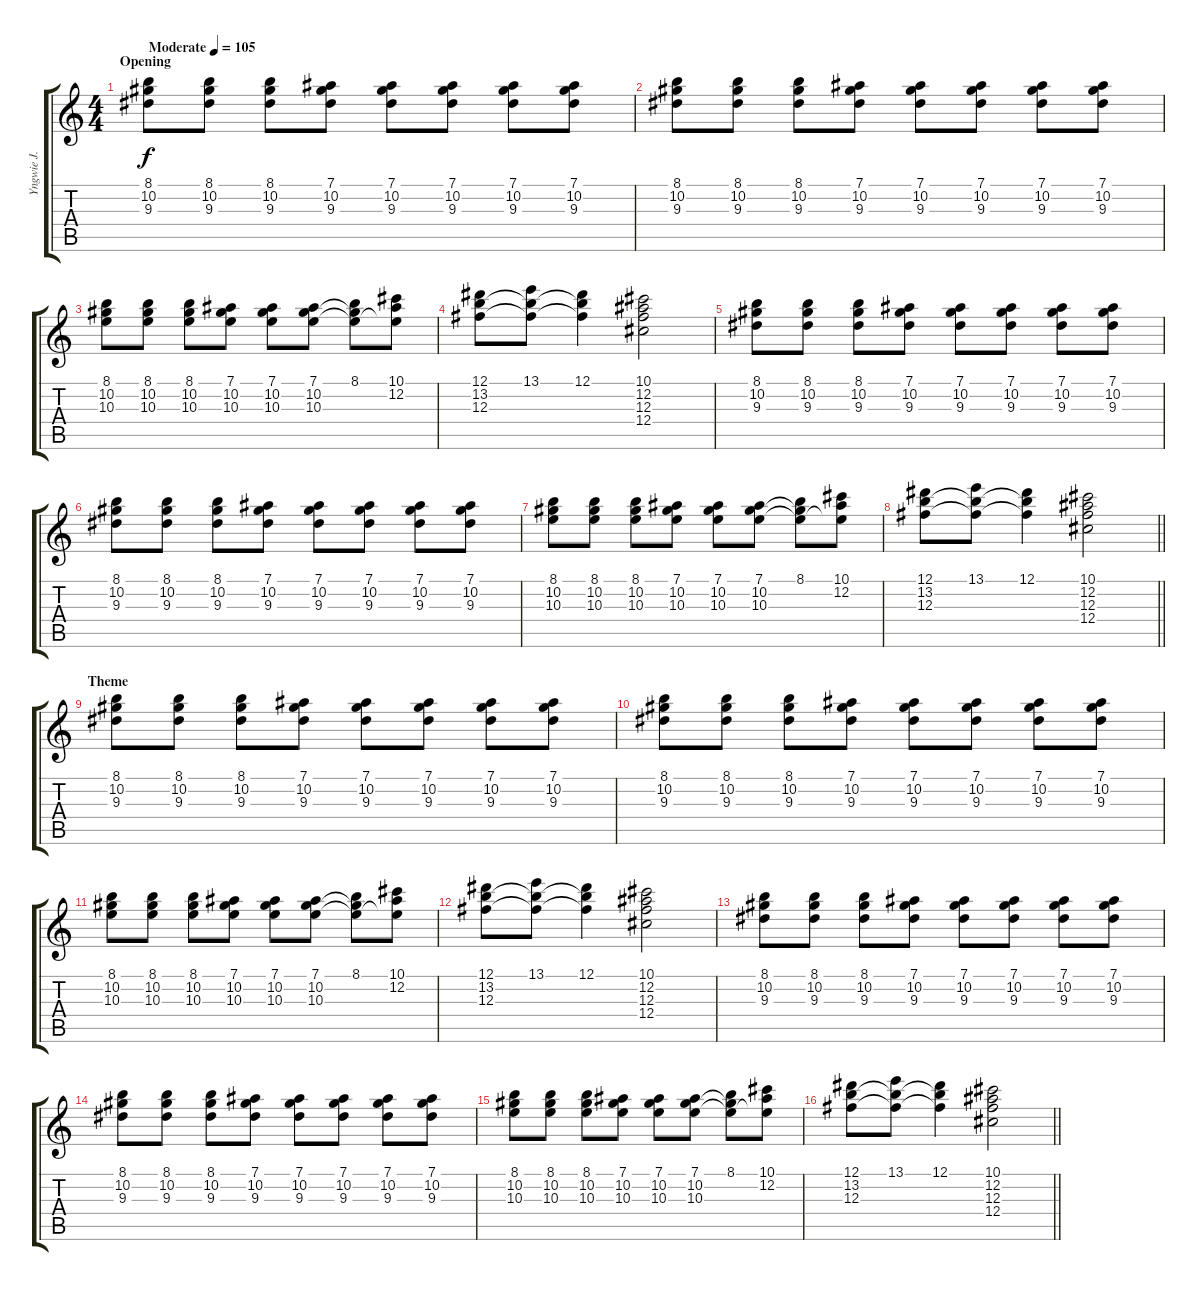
\track ("Yngwie J. Malmsteen" "Yngwie J. ") {instrument acousticguitarsteel}
\staff {score tabs}
\tuning (Eb4 Bb3 Gb3 Db3 Ab2 Eb2) {hide}
\ts (4 4)
\section ("" "Opening")
\tempo (105 "Moderate")
\clef g2
\ks c
(8.1 10.2 9.3).8{dy f instrument acousticguitarsteel} (8.1 10.2 9.3).8 (8.1 10.2 9.3).8 (7.1 10.2 9.3).8 (7.1 10.2 9.3).8 (7.1 10.2 9.3).8 (7.1 10.2 9.3).8 (7.1 10.2 9.3).8 |
(8.1 10.2 9.3).8 (8.1 10.2 9.3).8 (8.1 10.2 9.3).8 (7.1 10.2 9.3).8 (7.1 10.2 9.3).8 (7.1 10.2 9.3).8 (7.1 10.2 9.3).8 (7.1 10.2 9.3).8 |
(8.1 10.2 10.3).8 (8.1 10.2 10.3).8 (8.1 10.2 10.3).8 (7.1 10.2 10.3).8 (7.1 10.2 10.3).8 (7.1 10.2 10.3).8 (8.1 10.2{t} 10.3{t}).8 (10.1 12.2 10.3{t}).8 |
(12.1 13.2 12.3).8 (13.1 13.2{t} 12.3{t}).8 (12.1 13.2{t} 12.3{t}).4 (10.1 12.2 12.3 12.4).2 |
(8.1 10.2 9.3).8 (8.1 10.2 9.3).8 (8.1 10.2 9.3).8 (7.1 10.2 9.3).8 (7.1 10.2 9.3).8 (7.1 10.2 9.3).8 (7.1 10.2 9.3).8 (7.1 10.2 9.3).8 |
(8.1 10.2 9.3).8 (8.1 10.2 9.3).8 (8.1 10.2 9.3).8 (7.1 10.2 9.3).8 (7.1 10.2 9.3).8 (7.1 10.2 9.3).8 (7.1 10.2 9.3).8 (7.1 10.2 9.3).8 |
(8.1 10.2 10.3).8 (8.1 10.2 10.3).8 (8.1 10.2 10.3).8 (7.1 10.2 10.3).8 (7.1 10.2 10.3).8 (7.1 10.2 10.3).8 (8.1 10.2{t} 10.3{t}).8 (10.1 12.2 10.3{t}).8 |
\barLineRight lightlight
(12.1 13.2 12.3).8 (13.1 13.2{t} 12.3{t}).8 (12.1 13.2{t} 12.3{t}).4 (10.1 12.2 12.3 12.4).2 |
\section ("" "Theme")
(8.1 10.2 9.3).8 (8.1 10.2 9.3).8 (8.1 10.2 9.3).8 (7.1 10.2 9.3).8 (7.1 10.2 9.3).8 (7.1 10.2 9.3).8 (7.1 10.2 9.3).8 (7.1 10.2 9.3).8 |
(8.1 10.2 9.3).8 (8.1 10.2 9.3).8 (8.1 10.2 9.3).8 (7.1 10.2 9.3).8 (7.1 10.2 9.3).8 (7.1 10.2 9.3).8 (7.1 10.2 9.3).8 (7.1 10.2 9.3).8 |
(8.1 10.2 10.3).8 (8.1 10.2 10.3).8 (8.1 10.2 10.3).8 (7.1 10.2 10.3).8 (7.1 10.2 10.3).8 (7.1 10.2 10.3).8 (8.1 10.2{t} 10.3{t}).8 (10.1 12.2 10.3{t}).8 |
(12.1 13.2 12.3).8 (13.1 13.2{t} 12.3{t}).8 (12.1 13.2{t} 12.3{t}).4 (10.1 12.2 12.3 12.4).2 |
(8.1 10.2 9.3).8 (8.1 10.2 9.3).8 (8.1 10.2 9.3).8 (7.1 10.2 9.3).8 (7.1 10.2 9.3).8 (7.1 10.2 9.3).8 (7.1 10.2 9.3).8 (7.1 10.2 9.3).8 |
(8.1 10.2 9.3).8 (8.1 10.2 9.3).8 (8.1 10.2 9.3).8 (7.1 10.2 9.3).8 (7.1 10.2 9.3).8 (7.1 10.2 9.3).8 (7.1 10.2 9.3).8 (7.1 10.2 9.3).8 |
(8.1 10.2 10.3).8 (8.1 10.2 10.3).8 (8.1 10.2 10.3).8 (7.1 10.2 10.3).8 (7.1 10.2 10.3).8 (7.1 10.2 10.3).8 (8.1 10.2{t} 10.3{t}).8 (10.1 12.2 10.3{t}).8 |
\barLineRight lightlight
(12.1 13.2 12.3).8 (13.1 13.2{t} 12.3{t}).8 (12.1 13.2{t} 12.3{t}).4 (10.1 12.2 12.3 12.4).2
